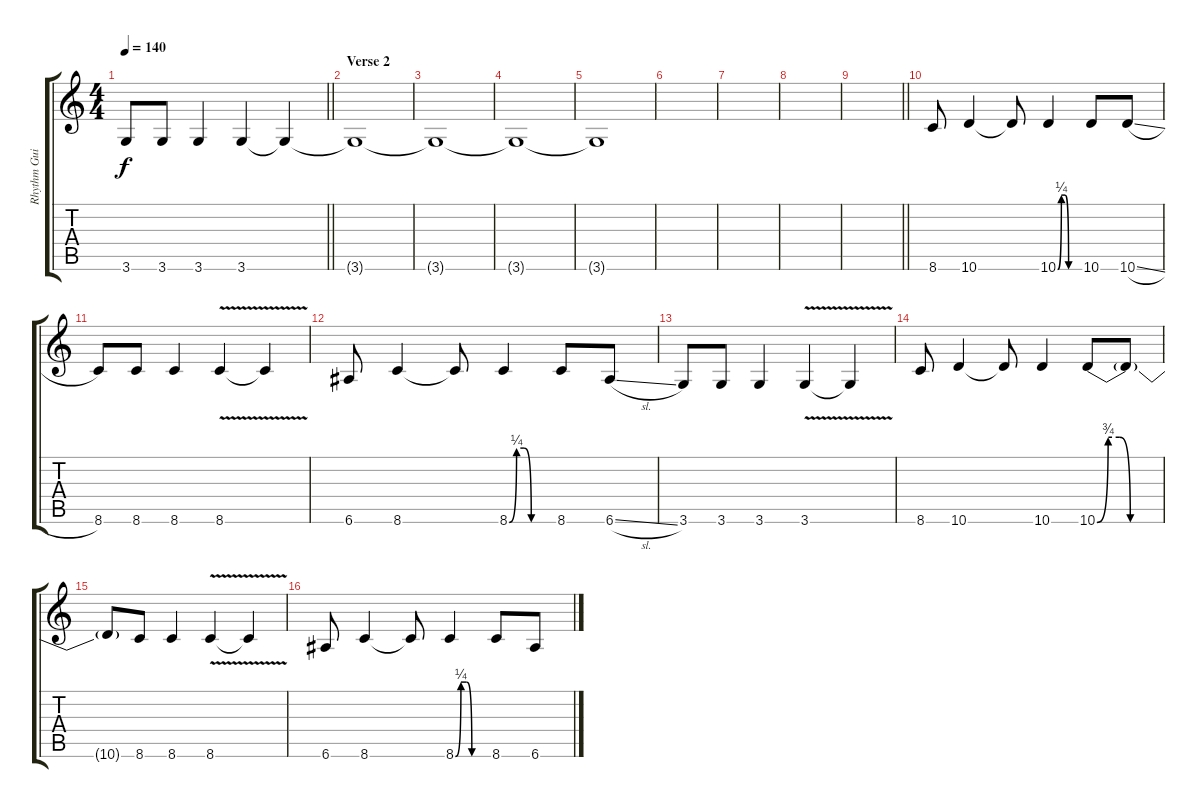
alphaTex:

\track ("Rhythm Guitar" "Rhythm Gui") {instrument distortionguitar}
\staff {score tabs}
\tuning (E4 B3 G3 D3 A2 E2) {hide}
\ts (4 4)
\tempo 140
\clef g2
\barLineRight lightlight
\ks c
3.6.8{dy f} 3.6.8 3.6.4 3.6.4 3.6{t}.4 |
\section ("" "Verse 2")
3.6{t}.1 |
3.6{t}.1{volume 4} |
3.6{t}.1 |
3.6{t}.1 |
|
|
|
\barLineRight lightlight
|
8.6.8{volume 16} 10.6.4 10.6{t}.8 10.6{be (custom 0 0 10 1 20 1 30 0 60 0)}.4 10.6.8 10.6{sl}.8 |
8.6.8 8.6.8 8.6.4 8.6{v}.4 8.6{t}.4 |
6.6.8 8.6.4 8.6{t}.8 8.6{be (custom 0 0 10 1 20 1 30 0 60 0)}.4 8.6.8 6.6{sl}.8 |
3.6.8 3.6.8 3.6.4 3.6{v}.4 3.6{t}.4 |
8.6.8 10.6.4 10.6{t}.8 10.6.4 10.6{be (custom 0 0 10 3 20 3 30 0 60 0)}.8 10.6{t}.8 |
10.6{t}.8 8.6.8 8.6.4 8.6{v}.4 8.6{t}.4 |
6.6.8 8.6.4 8.6{t}.8 8.6{be (custom 0 0 10 1 20 1 30 0 60 0)}.4 8.6.8 6.6{sl}.8
